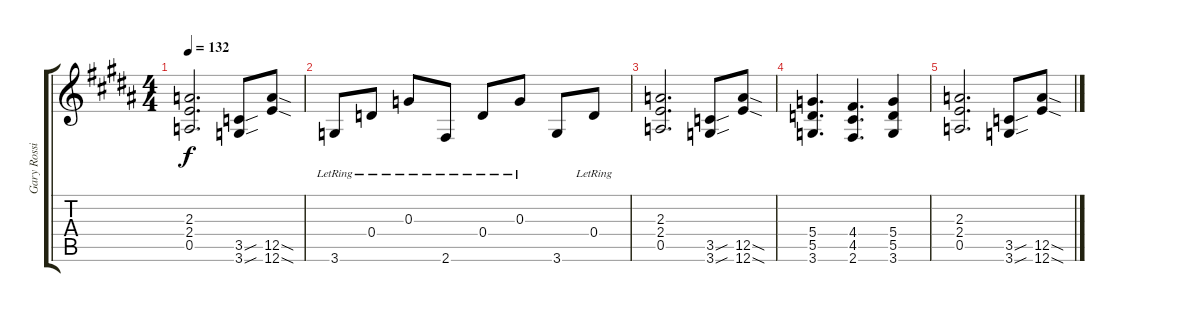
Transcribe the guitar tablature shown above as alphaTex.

\track ("Gary Rossington Guitar" "Gary Rossi") {instrument overdrivenguitar}
\staff {score tabs}
\tuning (E4 B3 G3 D3 A2 E2) {hide}
\ts (4 4)
\tempo 132
\clef g2
\ks b
(2.3 2.4 0.5).2{d dy f} (3.5{sou} 3.6{sou}).8 (12.5{sod} 12.6{sod}).8 |
3.6{lr}.8 0.4{lr}.8 0.3{lr}.8 2.6{lr}.8 0.4{lr}.8 0.3{lr}.8 3.6.8 0.4{lr}.8 |
(2.3 2.4 0.5).2{d} (3.5{sou} 3.6{sou}).8 (12.5{sod} 12.6{sod}).8 |
(5.4 5.5 3.6).4{d} (4.4 4.5 2.6).4{d} (5.4 5.5 3.6).4 |
(2.3 2.4 0.5).2{d} (3.5{sou} 3.6{sou}).8 (12.5{sod} 12.6{sod}).8
